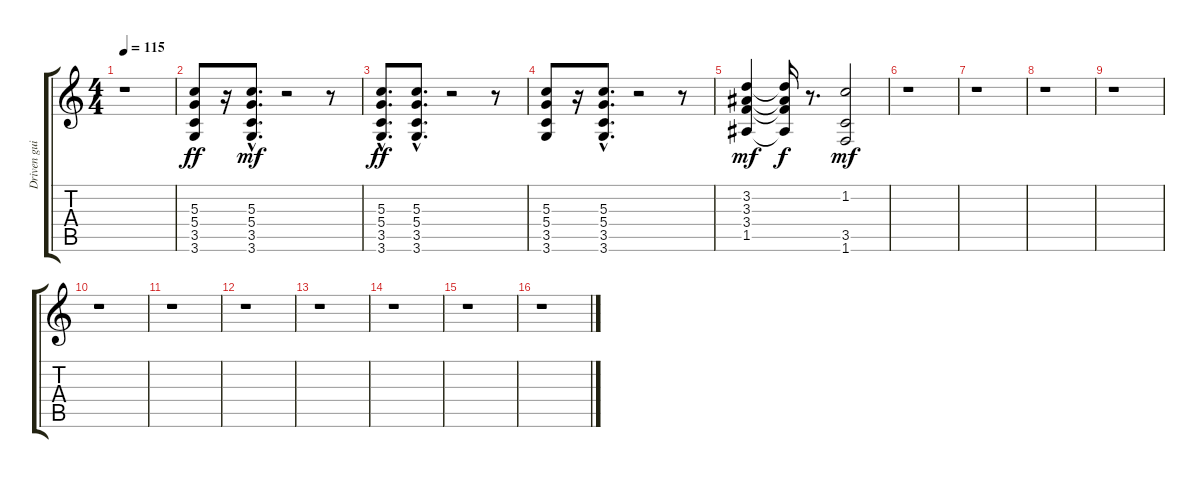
\track ("Driven guitar (R)" "Driven gui") {instrument overdrivenguitar}
\staff {score tabs}
\tuning (E4 B3 G3 D3 A2 E2) {hide}
\ts (4 4)
\tempo 115
\clef g2
\ks c
r.1{dy ff} |
(5.3 5.4 3.5 3.6).8 r.16 (5.3{hac} 5.4{hac} 3.5{hac} 3.6{hac}).8{d dy mf} r.2 r.8 |
(5.3{hac} 5.4{hac} 3.5{hac} 3.6{hac}).8{d dy ff} (5.3{hac} 5.4{hac} 3.5{hac} 3.6{hac}).8{d} r.2 r.8 |
(5.3 5.4 3.5 3.6).8 r.16 (5.3{hac} 5.4{hac} 3.5{hac} 3.6{hac}).8{d} r.2 r.8 |
(3.2 3.3 3.4 1.5).4{dy mf} (3.2{t} 3.3{t} 3.4{t} 1.5{t}).16{dy f} r.8{d} (1.2 3.5 1.6).2{dy mf} |
r.1 |
r.1 |
r.1 |
r.1 |
r.1 |
r.1 |
r.1 |
r.1 |
r.1 |
r.1 |
r.1
